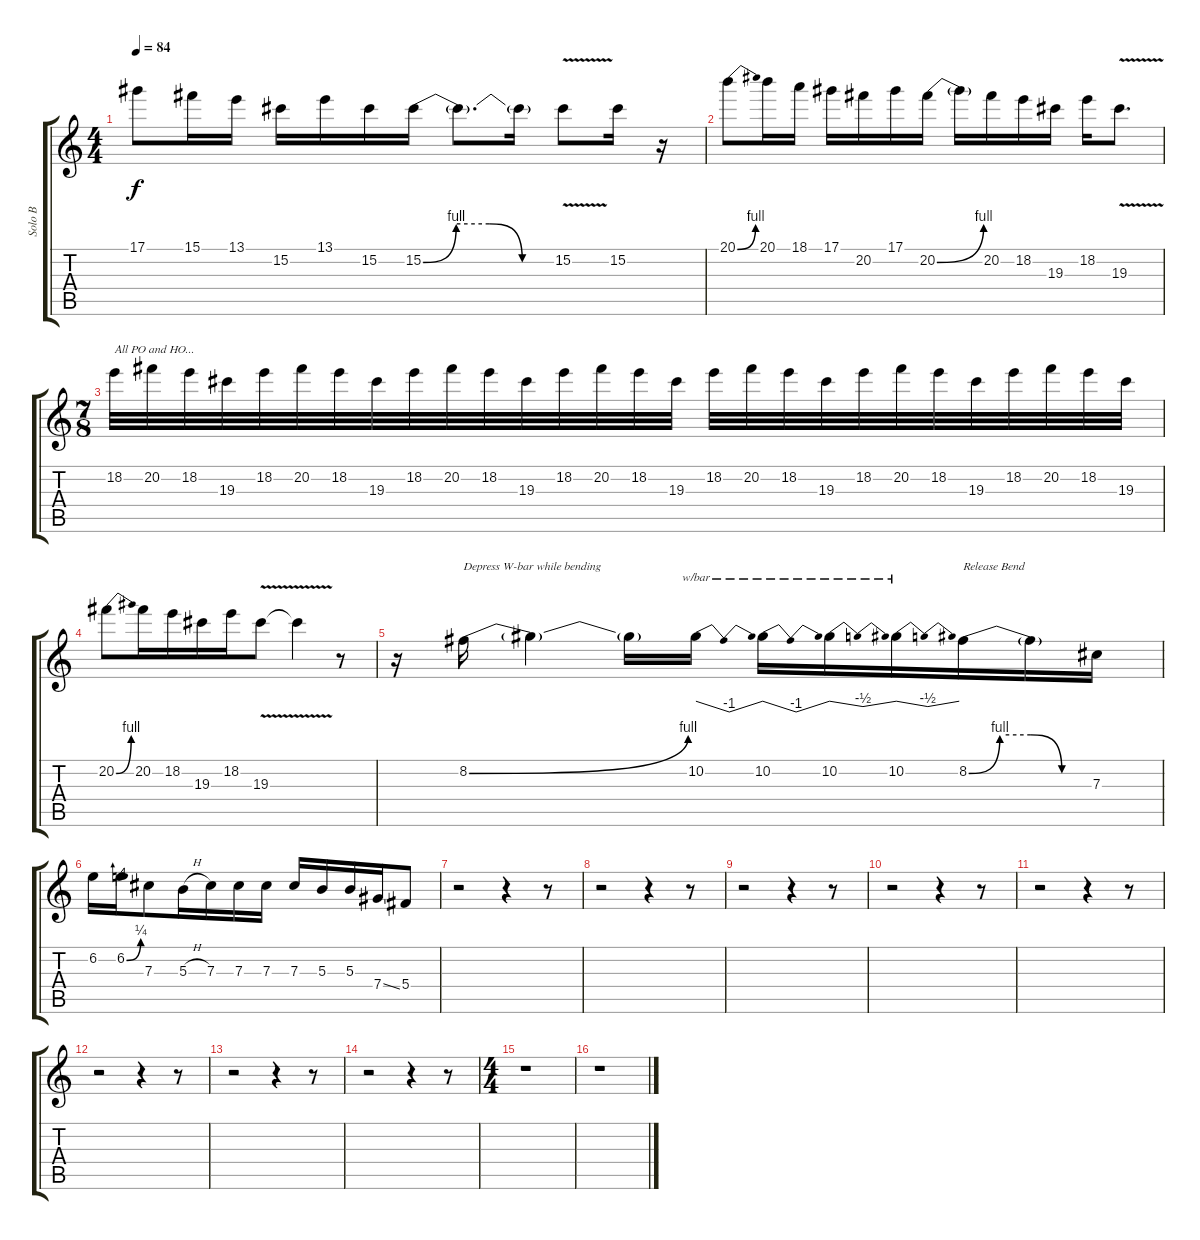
\track ("Solo B" "Solo B") {instrument overdrivenguitar}
\staff {score tabs}
\tuning (Eb4 Bb3 Gb3 Db3 Ab2 Eb2) {hide}
\ts (4 4)
\tempo 84
\clef g2
\ks c
17.1.8{dy f} 15.1.16 13.1.16 15.2.16 13.1.16 15.2.16 15.2{be (custom 0 0 15 4 30 4 45 0 60 0)}.16 15.2{t}.8{d} 15.2{t}.16 15.2{v}.8 15.2.16 r.16 |
20.1{be (bend 0 0 60 4)}.8 20.1.16 18.1.16 17.1.16 20.2.16 17.1.16 20.2{be (bend 0 0 60 4)}.16 20.2{t}.16 20.2.16 18.2.16 19.3.16 18.2.16 19.3{v}.8{d} |
\ts (7 8)
18.2.32{txt "All PO and HO..."} 20.2.32 18.2.32 19.3.32 18.2.32 20.2.32 18.2.32 19.3.32 18.2.32 20.2.32 18.2.32 19.3.32 18.2.32 20.2.32 18.2.32 19.3.32 18.2.32 20.2.32 18.2.32 19.3.32 18.2.32 20.2.32 18.2.32 19.3.32 18.2.32 20.2.32 18.2.32 19.3.32 |
20.2{be (bend 0 0 60 4)}.8 20.2.16 18.2.16 19.3.16 18.2.16 19.3{v}.8 19.3{t}.4 r.8 |
r.16 8.2{be (bend 0 0 60 4)}.16{txt "Depress W-bar while bending"} 8.2{t}.4 8.2{t}.16 10.2.16{tbe (dip default 0 0 30 -4 60 0)} 10.2.16{tbe (dip default 0 0 30 -4 60 0)} 10.2.16{tbe (dip default 0 0 30 -2 60 0)} 10.2.16{tbe (dip default 0 0 30 -2 60 0)} 8.2{be (custom 0 0 15 4 30 4 45 0 60 0)}.16{txt "Release Bend"} 8.2{t}.16 7.3.16 |
6.2.16 6.2{be (bend 0 0 60 1)}.16 7.3.8 5.3{h}.16 7.3.16 7.3.16 7.3.16 7.3.16 5.3.16 5.3.16 7.4{ss}.16 5.4.8 |
r.2 r.4 r.8 |
r.2 r.4 r.8 |
r.2 r.4 r.8 |
r.2 r.4 r.8 |
r.2 r.4 r.8 |
r.2 r.4 r.8 |
r.2 r.4 r.8 |
r.2 r.4 r.8 |
\ts (4 4)
r.1 |
r.1
